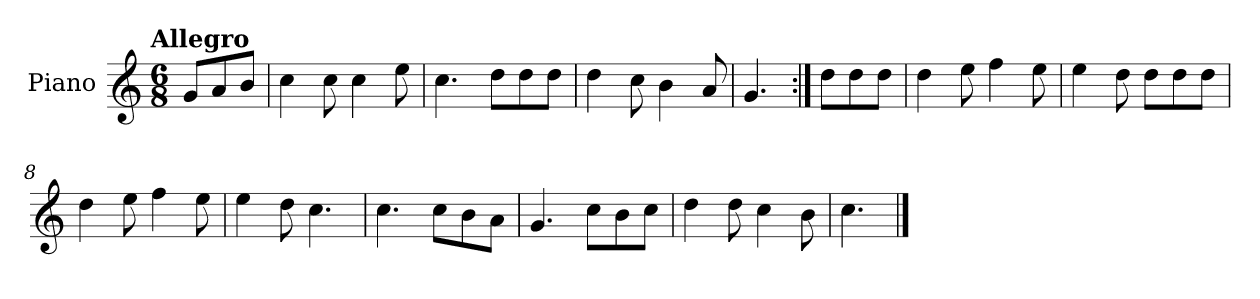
**kern
*part1
*staff1
*I"Piano
*I'Pno.
*clefG2
*k[]
!!LO:TX:omd:t=Allegro
*M6/8
*MM144
=
8g/L
8a/
8b/J
=1
4cc\
8cc\
4cc\
8ee\
=2
4.cc\
8dd\L
8dd\
8dd\J
=3
4dd\
8cc\
4b\
8a/
!!LO:LB:g=z
=4
4.g/
=5:|!
8dd\L
8dd\
8dd\J
=6
4dd\
8ee\
4ff\
8ee\
=7
4ee\
8dd\
8dd\L
8dd\
8dd\J
=8
4dd\
8ee\
4ff\
8ee\
=9
4ee\
8dd\
4.cc\
!!LO:LB:g=z
=10
4.cc\
8cc\L
8b\
8a\J
=11
4.g/
8cc\L
8b\
8cc\J
=12
4dd\
8dd\
4cc\
8b\
=13
4.cc\
==
*-
